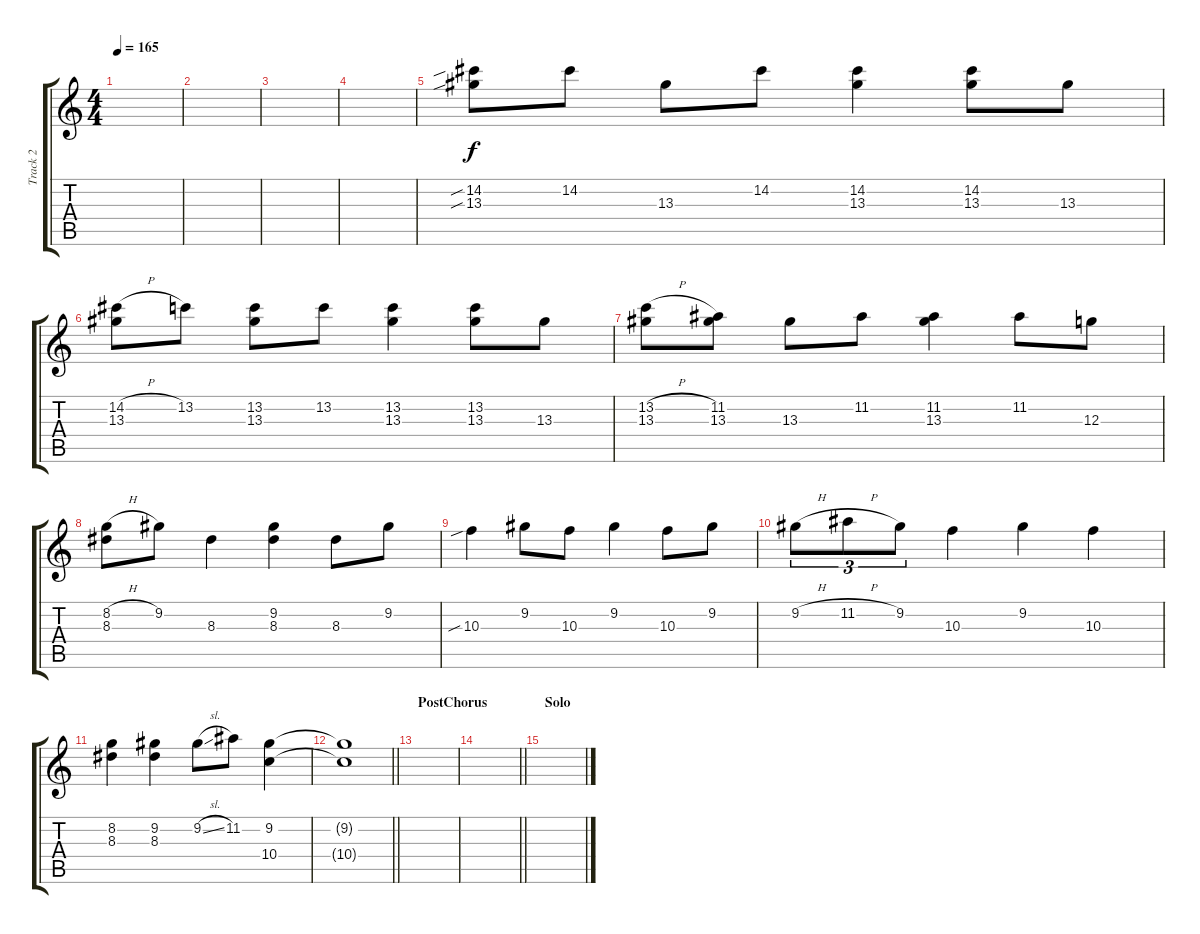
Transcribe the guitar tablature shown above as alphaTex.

\track ("Track 2" "Track 2") {instrument acousticguitarsteel}
\staff {score tabs}
\tuning (E4 B3 G3 D3 A2 E2) {hide}
\ts (4 4)
\tempo 165
\clef g2
\ks c
|
|
|
|
(14.2{sib} 13.3{sib}).8 14.2.8 13.3.8 14.2.8 (14.2 13.3).4 (14.2 13.3).8 13.3.8 |
(14.2{h} 13.3).8 13.2.8 (13.2 13.3).8 13.2.8 (13.2 13.3).4 (13.2 13.3).8 13.3.8 |
(13.2{h} 13.3).8 (11.2 13.3).8 13.3.8 11.2.8 (11.2 13.3).4 11.2.8 12.3.8 |
(8.2{h} 8.3).8 9.2.8 8.3.4 (9.2 8.3).4 8.3.8 9.2.8 |
10.3{sib}.4 9.2.8 10.3.8 9.2.4 10.3.8 9.2.8 |
9.2{h}.8{tu (3 2)} 11.2{h}.8{tu (3 2)} 9.2.8{tu (3 2)} 10.3.4 9.2.4 10.3.4 |
(8.2 8.3).4 (9.2 8.3).4 9.2{sl}.8 11.2.8 (9.2 10.4).4 |
\barLineRight lightlight
(9.2{t} 10.4{t}).1 |
\section ("" "PostChorus")
|
\barLineRight lightlight
|
\section ("" "Solo")
